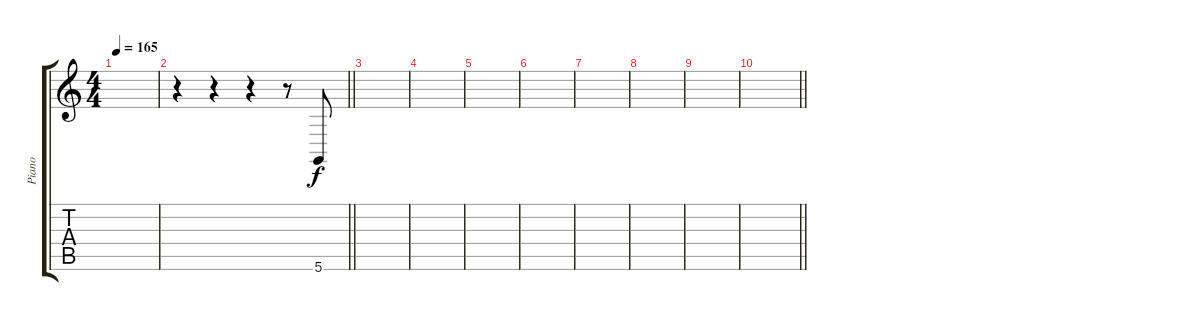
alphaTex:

\track ("Piano" "Piano") {instrument acousticgrandpiano}
\staff {score tabs}
\tuning (E4 B3 G3 D3 A2 D2) {hide}
\ts (4 4)
\tempo 165
\clef g2
\ks c
|
\barLineRight lightlight
r.4 r.4 r.4 r.8 5.6.8 |
|
|
|
|
|
|
|
\barLineRight lightlight
